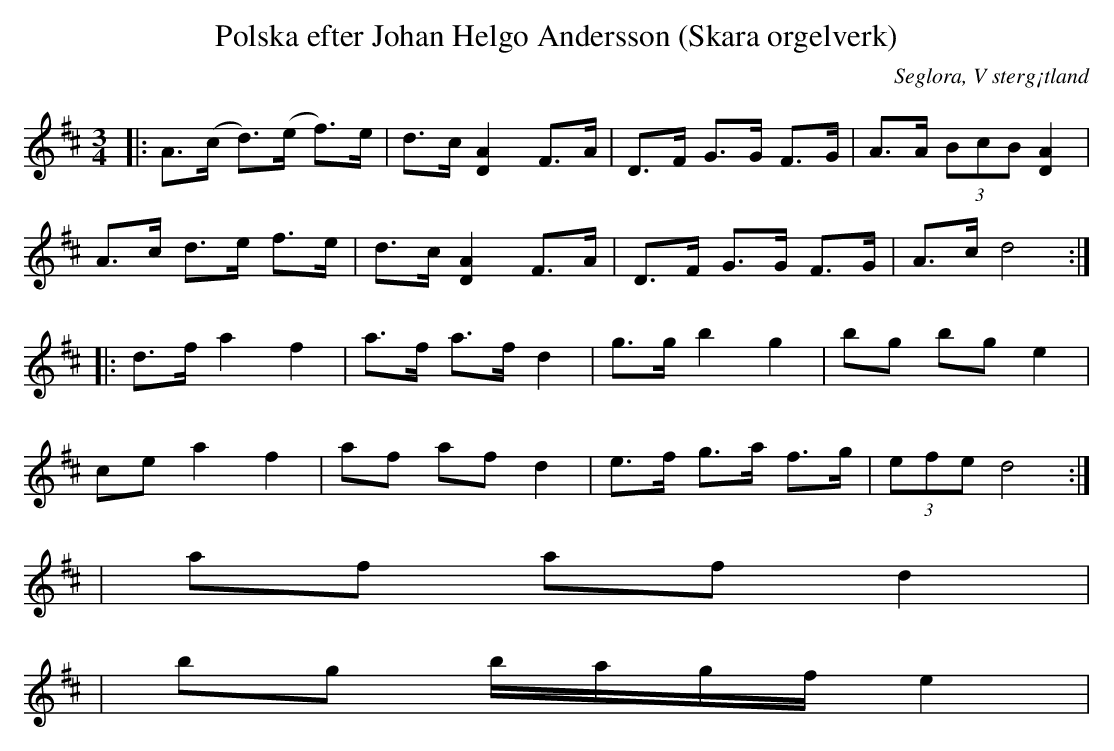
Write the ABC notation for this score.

X:1
T:Polska efter Johan Helgo Andersson (Skara orgelverk)
O:Seglora, V sterg¡tland
M:3/4
L:1/8
K:D
|: A>(c d>)(e f>)e| d>c [A2D2] F>A | D>F G>G F>G | A>A (3BcB [A2D2] |
   A>c d>e f>e| d>c [A2D2] F>A | D>F G>G F>G | A>c d4 :|
|: d>f a2 f2 | a>f a>f d2 | g>g b2 g2 | bg bg e2 |
ce a2 f2 | af af d2 | e>f g>a f>g | (3efe d4 :|
| af af d2 |$
| bg b/2a/2g/2f/2 e2 |$
